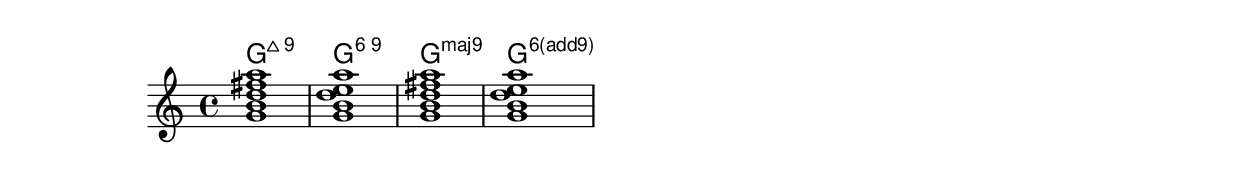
%% Do not edit this file; it is auto-generated from LSR http://lsr.dsi.unimi.it
%% This file is in the public domain.
\version "2.11.53"

\header {
  lsrtags = "chords"

  texidoces = "
Se puede usar la propiedad @code{chordNameExceptions} para
almacenar una lista de notaciones espaciales para acordes
específicos.

"
  doctitlees = "Excepciones para los nombres de acorde"

  texidoc = "
The property @code{chordNameExceptions} can be used to store a list of
special notations for specific chords. 

"
  doctitle = "Chord name exceptions"
} % begin verbatim
% modify maj9 and 6(add9)
% Exception music is chords with markups
chExceptionMusic = {
  <c e g b d'>1-\markup { \super "maj9" }
  <c e g a d'>1-\markup { \super "6(add9)" }
}

% Convert music to list and prepend to existing exceptions.
chExceptions = #( append
  ( sequential-music-to-chord-exceptions chExceptionMusic #t)
  ignatzekExceptions)

theMusic = \chordmode {
  g1:maj9 g1:6.9
  \set chordNameExceptions = #chExceptions
  g1:maj9 g1:6.9
}

\layout {
  ragged-right = ##t 
}

<< \context ChordNames \theMusic
   \context Voice \theMusic
>>  
